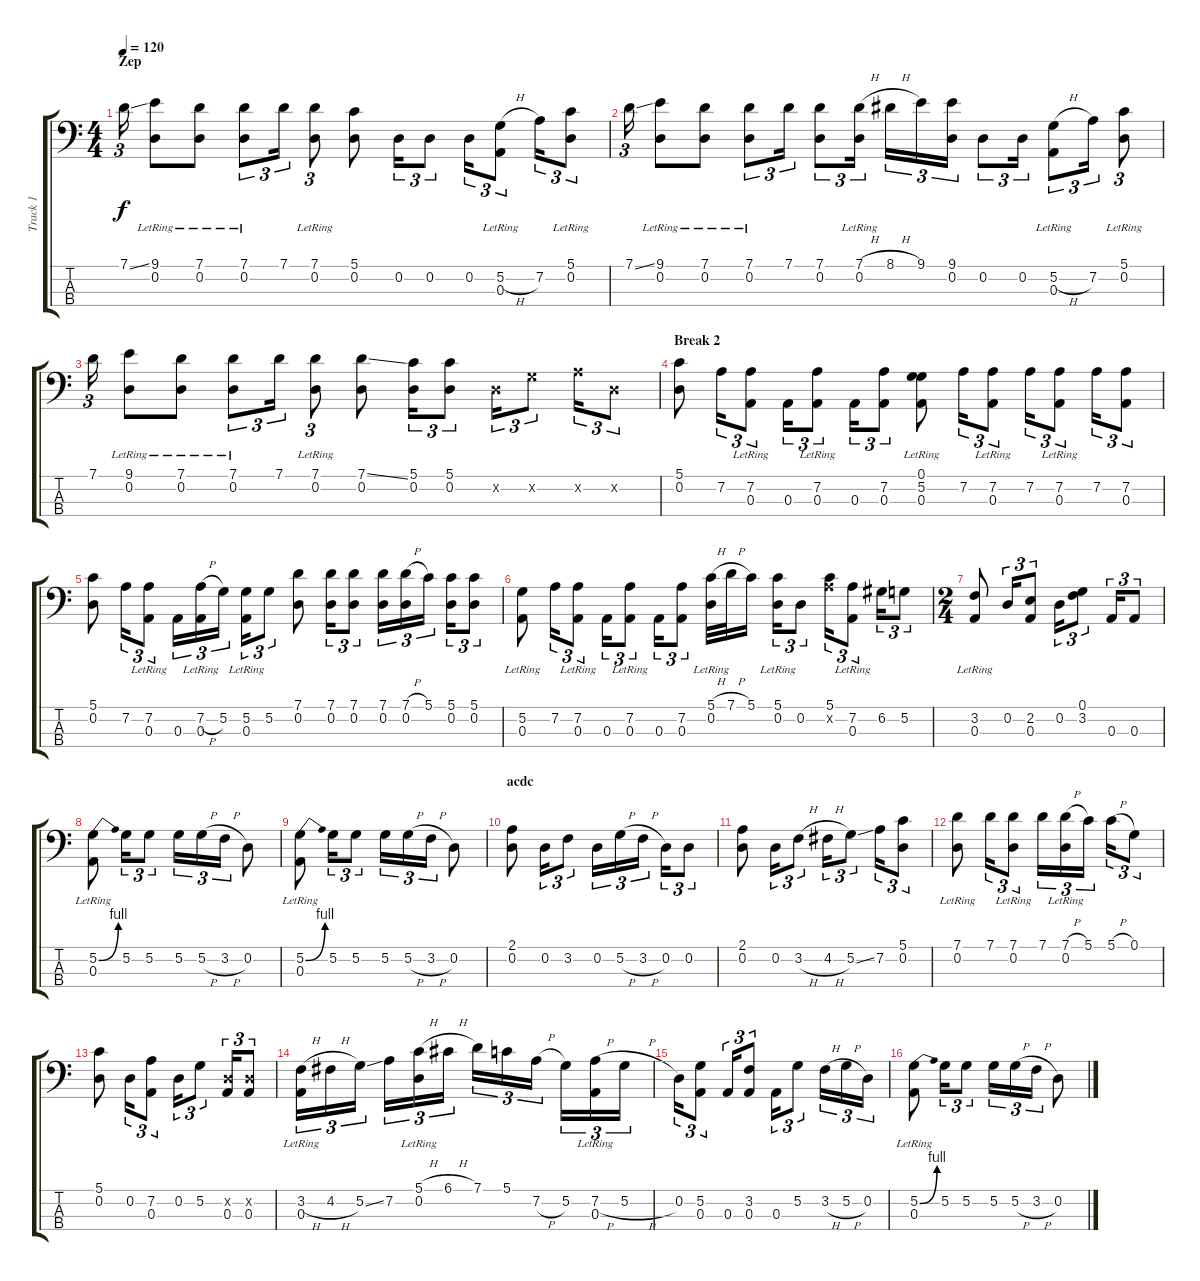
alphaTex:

\track ("Track 1" "Track 1") {instrument electricbassfinger}
\staff {score tabs}
\tuning (G2 D2 A1 E1) {hide}
\ts (4 4)
\section ("" "Zep")
\tempo 120
\clef f4
\ks c
7.1{ss}.16{tu (3 2) dy f} (9.1 0.2{lr}).8 (7.1 0.2{lr}).8 (7.1 0.2{lr}).8{tu (3 2)} 7.1.16{tu (3 2)} (7.1 0.2{lr}).8{tu (3 2)} (5.1 0.2).8 0.2.16{tu (3 2)} 0.2.8{tu (3 2)} 0.2.16{tu (3 2)} (5.2{h} 0.3{lr}).8{tu (3 2)} 7.2.16{tu (3 2)} (5.1 0.2{lr}).8{tu (3 2)} |
7.1{ss}.16{tu (3 2)} (9.1 0.2{lr}).8 (7.1 0.2{lr}).8 (7.1 0.2{lr}).8{tu (3 2)} 7.1.16{tu (3 2)} (7.1 0.2).8{tu (3 2)} (7.1{h} 0.2{lr}).16{tu (3 2)} 8.1{h}.16{tu (3 2)} 9.1.16{tu (3 2)} (9.1 0.2).16{tu (3 2)} 0.2.8{tu (3 2)} 0.2.16{tu (3 2)} (5.2{h} 0.3{lr}).8{tu (3 2)} 7.2.16{tu (3 2)} (5.1 0.2{lr}).8{tu (3 2)} |
7.1.16{tu (3 2)} (9.1 0.2{lr}).8 (7.1 0.2{lr}).8 (7.1 0.2{lr}).8{tu (3 2)} 7.1.16{tu (3 2)} (7.1 0.2{lr}).8{tu (3 2)} (7.1{ss} 0.2).8 (5.1 0.2).16{tu (3 2)} (5.1 0.2).8{tu (3 2)} 0.2{x}.16{tu (3 2)} 5.2{x}.8{tu (3 2)} 7.2{x}.16{tu (3 2)} 0.2{x}.8{tu (3 2)} |
\section ("" "Break 2")
(5.1 0.2).8 7.2.16{tu (3 2)} (7.2{lr} 0.3).8{tu (3 2)} 0.3.16{tu (3 2)} (7.2{lr} 0.3).8{tu (3 2)} 0.3.16{tu (3 2)} (7.2 0.3).8{tu (3 2)} (0.1 5.2 0.3{lr}).8 7.2.16{tu (3 2)} (7.2 0.3{lr}).8{tu (3 2)} 7.2.16{tu (3 2)} (7.2 0.3{lr}).8{tu (3 2)} 7.2.16{tu (3 2)} (7.2 0.3).8{tu (3 2)} |
(5.1 0.2).8 7.2.16{tu (3 2)} (7.2{lr} 0.3).8{tu (3 2)} 0.3.16{tu (3 2)} (7.2{h} 0.3{lr}).16{tu (3 2)} 5.2.16{tu (3 2)} (5.2 0.3{lr}).16{tu (3 2)} 5.2.8{tu (3 2)} (7.1 0.2).8 (7.1 0.2).16{tu (3 2)} (7.1 0.2).8{tu (3 2)} (7.1 0.2).16{tu (3 2)} (7.1{h} 0.2).16{tu (3 2)} 5.1.16{tu (3 2)} (5.1 0.2).16{tu (3 2)} (5.1 0.2).8{tu (3 2)} |
(5.2 0.3{lr}).8 7.2.16{tu (3 2)} (7.2{lr} 0.3).8{tu (3 2)} 0.3.16{tu (3 2)} (7.2{lr} 0.3).8{tu (3 2)} 0.3.16{tu (3 2)} (7.2 0.3).8{tu (3 2)} (5.1{h} 0.2{lr}).32 7.1{h}.32 5.1.16 (5.1{lr} 0.2).16{tu (3 2)} 0.2.8{tu (3 2)} (5.1 7.2{x}).16{tu (3 2)} (7.2 0.3{lr}).8{tu (3 2)} 6.2.16{tu (3 2)} 5.2.8{tu (3 2)} |
\ts (2 4)
(3.2 0.3{lr}).8 0.2.16{tu (3 2)} (2.2 0.3).8{tu (3 2)} 0.2.16{tu (3 2)} (0.1 3.2).8{tu (3 2)} 0.3.16{tu (3 2)} 0.3.8{tu (3 2)} |
(5.2{be (bend 0 0 60 4)} 0.3{lr}).8 5.2.16{tu (3 2)} 5.2.8{tu (3 2)} 5.2.16{tu (3 2)} 5.2{h}.16{tu (3 2)} 3.2{h}.16{tu (3 2)} 0.2.8 |
(5.2{be (bend 0 0 60 4)} 0.3{lr}).8 5.2.16{tu (3 2)} 5.2.8{tu (3 2)} 5.2.16{tu (3 2)} 5.2{h}.16{tu (3 2)} 3.2{h}.16{tu (3 2)} 0.2.8 |
\section ("" "acdc")
(2.1 0.2).8 0.2.16{tu (3 2)} 3.2.8{tu (3 2)} 0.2.16{tu (3 2)} 5.2{h}.16{tu (3 2)} 3.2{h}.16{tu (3 2)} 0.2.16{tu (3 2)} 0.2.8{tu (3 2)} |
(2.1 0.2).8 0.2.16{tu (3 2)} 3.2{h}.8{tu (3 2)} 4.2{h}.16{tu (3 2)} 5.2{ss}.8{tu (3 2)} 7.2.16{tu (3 2)} (5.1 0.2).8{tu (3 2)} |
(7.1 0.2{lr}).8 7.1.16{tu (3 2)} (7.1 0.2{lr}).8{tu (3 2)} 7.1.16{tu (3 2)} (7.1{h} 0.2{lr}).16{tu (3 2)} 5.1.16{tu (3 2)} 5.1{h}.16{tu (3 2)} 0.1.8{tu (3 2)} |
(5.1 0.2).8 0.2.16{tu (3 2)} (7.2 0.3).8{tu (3 2)} 0.2.16{tu (3 2)} 5.2.8{tu (3 2)} (0.2{x} 0.3).16{tu (3 2)} (0.2{x} 0.3).8{tu (3 2)} |
(3.2{h} 0.3{lr}).16{tu (3 2)} 4.2{h}.16{tu (3 2)} 5.2{ss}.16{tu (3 2)} 7.2.16{tu (3 2)} (5.1{h} 0.2{lr}).16{tu (3 2)} 6.1{h}.16{tu (3 2)} 7.1.16{tu (3 2)} 5.1.16{tu (3 2)} 7.2{h}.16{tu (3 2)} 5.2.16{tu (3 2)} (7.2{h} 0.3{lr}).16{tu (3 2)} 5.2{h}.16{tu (3 2)} |
0.2.16{tu (3 2)} (5.2 0.3).8{tu (3 2)} 0.3.16{tu (3 2)} (3.2 0.3).8{tu (3 2)} 0.3.16{tu (3 2)} 5.2.8{tu (3 2)} 3.2{h}.16{tu (3 2)} 5.2{h}.16{tu (3 2)} 0.2.16{tu (3 2)} |
(5.2{be (bend 0 0 60 4)} 0.3{lr}).8 5.2.16{tu (3 2)} 5.2.8{tu (3 2)} 5.2.16{tu (3 2)} 5.2{h}.16{tu (3 2)} 3.2{h}.16{tu (3 2)} 0.2.8
